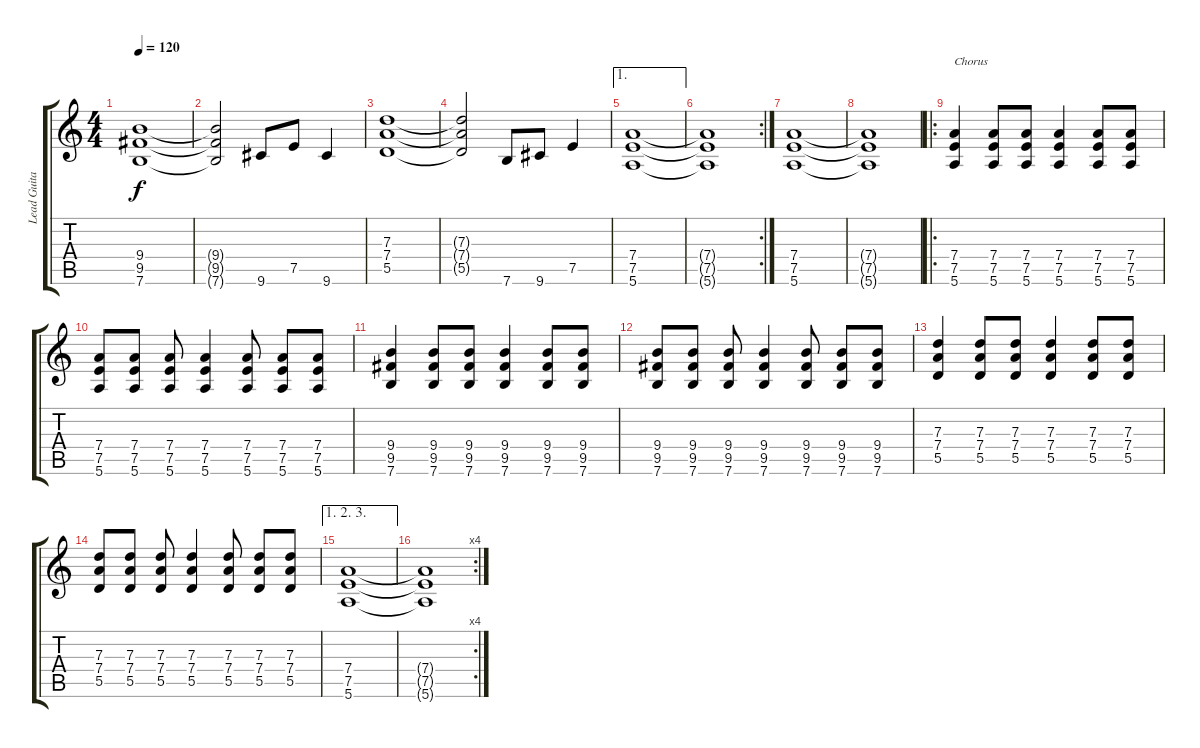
\track ("Lead Guitar" "Lead Guita") {instrument distortionguitar}
\staff {score tabs}
\tuning (E4 B3 G3 D3 A2 E2) {hide}
\ts (4 4)
\tempo 120
\clef g2
\ks c
(9.4 9.5 7.6).1{dy f} |
(9.4{t} 9.5{t} 7.6{t}).2 9.6.8 7.5.8 9.6.4 |
(7.3 7.4 5.5).1 |
(7.3{t} 7.4{t} 5.5{t}).2 7.6.8 9.6.8 7.5.4 |
\ae 1
(7.4 7.5 5.6).1 |
\rc 2
(7.4{t} 7.5{t} 5.6{t}).1 |
(7.4 7.5 5.6).1 |
(7.4{t} 7.5{t} 5.6{t}).1 |
\ro
(7.4 7.5 5.6).4{txt "Chorus"} (7.4 7.5 5.6).8 (7.4 7.5 5.6).8 (7.4 7.5 5.6).4 (7.4 7.5 5.6).8 (7.4 7.5 5.6).8 |
(7.4 7.5 5.6).8 (7.4 7.5 5.6).8 (7.4 7.5 5.6).8 (7.4 7.5 5.6).4 (7.4 7.5 5.6).8 (7.4 7.5 5.6).8 (7.4 7.5 5.6).8 |
(9.4 9.5 7.6).4 (9.4 9.5 7.6).8 (9.4 9.5 7.6).8 (9.4 9.5 7.6).4 (9.4 9.5 7.6).8 (9.4 9.5 7.6).8 |
(9.4 9.5 7.6).8 (9.4 9.5 7.6).8 (9.4 9.5 7.6).8 (9.4 9.5 7.6).4 (9.4 9.5 7.6).8 (9.4 9.5 7.6).8 (9.4 9.5 7.6).8 |
(7.3 7.4 5.5).4 (7.3 7.4 5.5).8 (7.3 7.4 5.5).8 (7.3 7.4 5.5).4 (7.3 7.4 5.5).8 (7.3 7.4 5.5).8 |
(7.3 7.4 5.5).8 (7.3 7.4 5.5).8 (7.3 7.4 5.5).8 (7.3 7.4 5.5).4 (7.3 7.4 5.5).8 (7.3 7.4 5.5).8 (7.3 7.4 5.5).8 |
\ae (1 2 3)
(7.4 7.5 5.6).1 |
\rc 4
(7.4{t} 7.5{t} 5.6{t}).1
